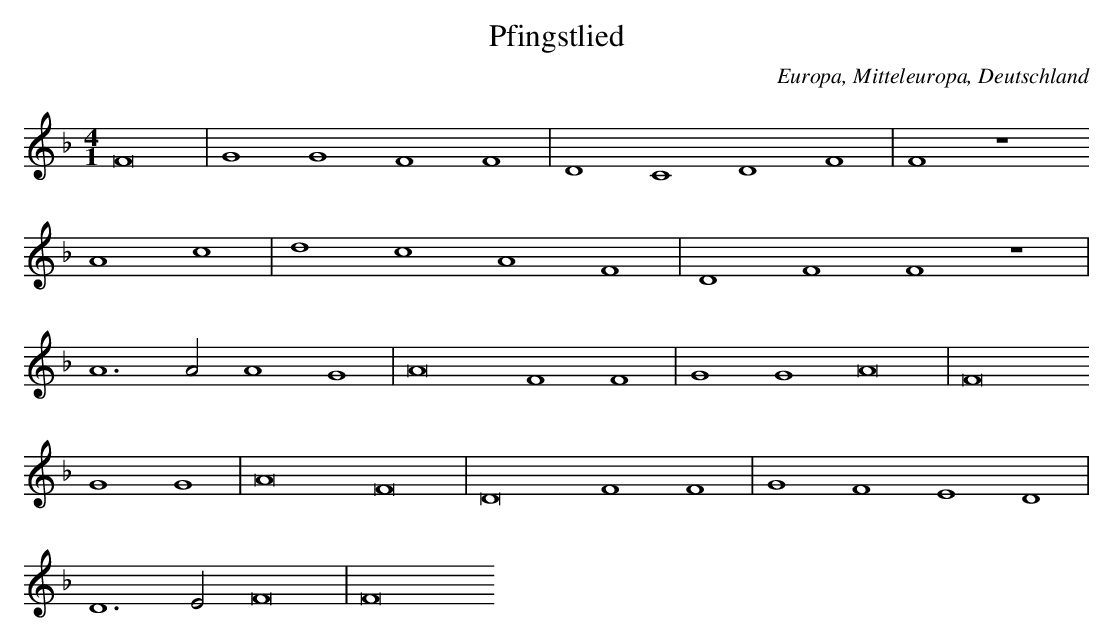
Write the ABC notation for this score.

X:1
T: Pfingstlied
O: Europa, Mitteleuropa, Deutschland
M: 4/1
L: 1/2
K: F
F4 | G2G2F2F2 | D2C2D2F2 | F2z2
A2c2 | d2c2A2F2 | D2F2F2z2 |
A3AA2G2 | A4F2F2 | G2G2A4 | F4
G2G2 | A4F4 | D4F2F2 | G2F2E2D2 |
D3EF4 | F4
